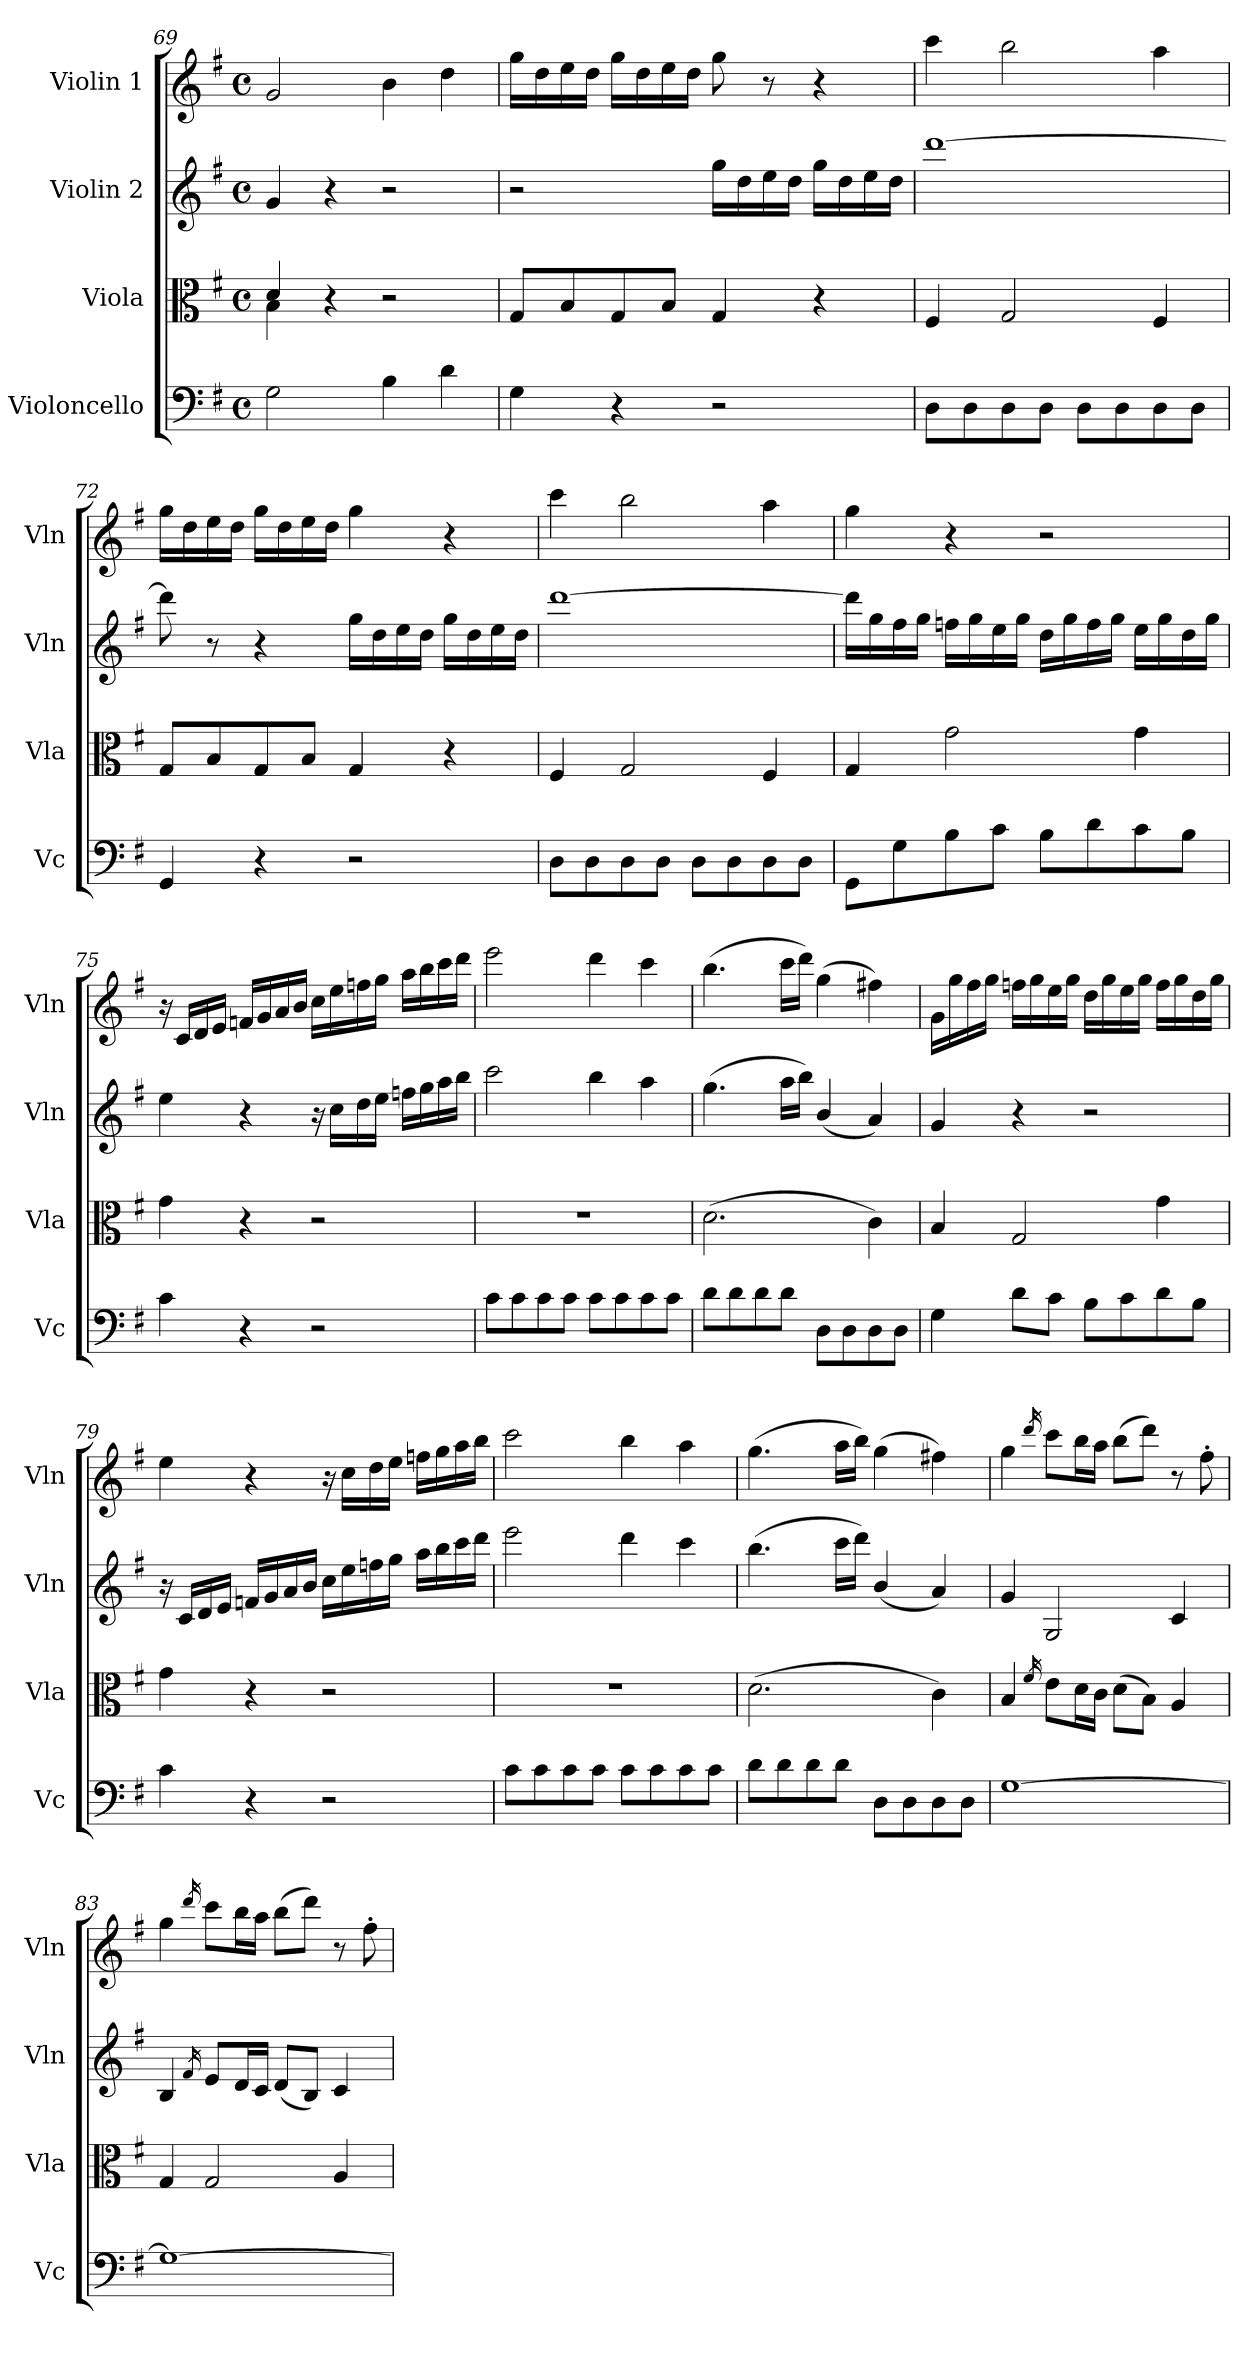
**kern	**kern	**kern	**kern
*part4	*part3	*part2	*part1
*staff4	*staff3	*staff2	*staff1
*I"Violoncello	*I"Viola	*I"Violin 2	*I"Violin 1
*I'Vc	*I'Vla	*I'Vln	*I'Vln
*clefF4	*clefC3	*clefG2	*clefG2
*k[f#]	*k[f#]	*k[f#]	*k[f#]
*M4/4	*M4/4	*M4/4	*M4/4
*met(c)	*met(c)	*met(c)	*met(c)
=69	=69	=69	=69
*	*^	*	*
2G\	4d/	4B\	4g/	2g/
.	4r	4ryy	4r	.
4B\	2r	2ryy	2r	4b\
4d\	.	.	.	4dd\
*	*v	*v	*	*
=70	=70	=70	=70
4G\	8G/L	2r	16gg\LL
.	.	.	16dd\
.	8B/	.	16ee\
.	.	.	16dd\JJ
4r	8G/	.	16gg\LL
.	.	.	16dd\
.	8B/J	.	16ee\
.	.	.	16dd\JJ
2r	4G/	16gg\LL	8gg\
.	.	16dd\	.
.	.	16ee\	8r
.	.	16dd\JJ	.
.	4r	16gg\LL	4r
.	.	16dd\	.
.	.	16ee\	.
.	.	16dd\JJ	.
=71	=71	=71	=71
8D\L	4F#/	[1ddd	4ccc\
8D\	.	.	.
8D\	2G/	.	2bb\
8D\J	.	.	.
8D\L	.	.	.
8D\	.	.	.
8D\	4F#/	.	4aa\
8D\J	.	.	.
!!LO:LB:g=z
=72	=72	=72	=72
4GG/	8G/L	8ddd\]	16gg\LL
.	.	.	16dd\
.	8B/	8r	16ee\
.	.	.	16dd\JJ
4r	8G/	4r	16gg\LL
.	.	.	16dd\
.	8B/J	.	16ee\
.	.	.	16dd\JJ
2r	4G/	16gg\LL	4gg\
.	.	16dd\	.
.	.	16ee\	.
.	.	16dd\JJ	.
.	4r	16gg\LL	4r
.	.	16dd\	.
.	.	16ee\	.
.	.	16dd\JJ	.
=73	=73	=73	=73
8D\L	4F#/	[1ddd	4ccc\
8D\	.	.	.
8D\	2G/	.	2bb\
8D\J	.	.	.
8D\L	.	.	.
8D\	.	.	.
8D\	4F#/	.	4aa\
8D\J	.	.	.
!!LO:LB:g=z
=74	=74	=74	=74
8GG\L	4G/	16ddd\LL]	4gg\
.	.	16gg\	.
8G\	.	16ff#\	.
.	.	16gg\JJ	.
8B\	2g\	16ffn\LL	4r
.	.	16gg\	.
8c\J	.	16ee\	.
.	.	16gg\JJ	.
8B\L	.	16dd\LL	2r
.	.	16gg\	.
8d\	.	16ff\	.
.	.	16gg\JJ	.
8c\	4g\	16ee\LL	.
.	.	16gg\	.
8B\J	.	16dd\	.
.	.	16gg\JJ	.
=75	=75	=75	=75
4c\	4g\	4ee\	16r
.	.	.	16c/LL
.	.	.	16d/
.	.	.	16e/JJ
4r	4r	4r	16fn/LL
.	.	.	16g/
.	.	.	16a/
.	.	.	16b/JJ
2r	2r	16r	16cc\LL
.	.	16cc\LL	16ee\
.	.	16dd\	16ffn\
.	.	16ee\JJ	16gg\JJ
.	.	16ffn\LL	16aa\LL
.	.	16gg\	16bb\
.	.	16aa\	16ccc\
.	.	16bb\JJ	16ddd\JJ
=76	=76	=76	=76
8c\L	1r	2ccc\	2eee\
8c\	.	.	.
8c\	.	.	.
8c\J	.	.	.
8c\L	.	4bb\	4ddd\
8c\	.	.	.
8c\	.	4aa\	4ccc\
8c\J	.	.	.
!!LO:LB:g=z
=77	=77	=77	=77
8d\L	(2.d\	(4.gg\	(4.bb\
8d\	.	.	.
8d\	.	.	.
8d\J	.	16aa\LL	16ccc\LL
.	.	16bb\JJ)	16ddd\JJ)
8D\L	.	(4b/	(4gg\
8D\	.	.	.
8D\	4c\)	4a/)	4ff#X\)
8D\J	.	.	.
=78	=78	=78	=78
4G\	4B/	4g/	16g\LL
.	.	.	16gg\
.	.	.	16ff#\
.	.	.	16gg\JJ
8d\L	2G/	4r	16ffn\LL
.	.	.	16gg\
8c\J	.	.	16ee\
.	.	.	16gg\JJ
8B\L	.	2r	16dd\LL
.	.	.	16gg\
8c\	.	.	16ee\
.	.	.	16gg\JJ
8d\	4g\	.	16ff\LL
.	.	.	16gg\
8B\J	.	.	16dd\
.	.	.	16gg\JJ
!!LO:LB:g=z
=79	=79	=79	=79
4c\	4g\	16r	4ee\
.	.	16c/LL	.
.	.	16d/	.
.	.	16e/JJ	.
4r	4r	16fn/LL	4r
.	.	16g/	.
.	.	16a/	.
.	.	16b/JJ	.
2r	2r	16cc\LL	16r
.	.	16ee\	16cc\LL
.	.	16ffn\	16dd\
.	.	16gg\JJ	16ee\JJ
.	.	16aa\LL	16ffn\LL
.	.	16bb\	16gg\
.	.	16ccc\	16aa\
.	.	16ddd\JJ	16bb\JJ
=80	=80	=80	=80
8c\L	1r	2eee\	2ccc\
8c\	.	.	.
8c\	.	.	.
8c\J	.	.	.
8c\L	.	4ddd\	4bb\
8c\	.	.	.
8c\	.	4ccc\	4aa\
8c\J	.	.	.
=81	=81	=81	=81
8d\L	(2.d\	(4.bb\	(4.gg\
8d\	.	.	.
8d\	.	.	.
8d\J	.	16ccc\LL	16aa\LL
.	.	16ddd\JJ)	16bb\JJ)
8D\L	.	(4b/	(4gg\
8D\	.	.	.
8D\	4c\)	4a/)	4ff#X\)
8D\J	.	.	.
=82	=82	=82	=82
[1G	4B/	4g/	4gg\
.	16qf#/	.	16qddd/
.	8e\L	2G/	8ccc\L
.	16d\L	.	16bb\L
.	16c\JJ	.	16aa\JJ
.	(8d\L	.	(8bb\L
.	8B\J)	.	8ddd\J)
.	4A/	4c/	8r
.	.	.	8ff#'\
!!LO:LB:g=z
=83	=83	=83	=83
1G_	4G/	4B/	4gg\
.	.	16qf#/	16qddd/
.	2G/	8e/L	8ccc\L
.	.	16d/L	16bb\L
.	.	16c/JJ	16aa\JJ
.	.	(8d/L	(8bb\L
.	.	8B/J)	8ddd\J)
.	4A/	4c/	8r
.	.	.	8ff#'\
=	=	=	=
*-	*-	*-	*-
